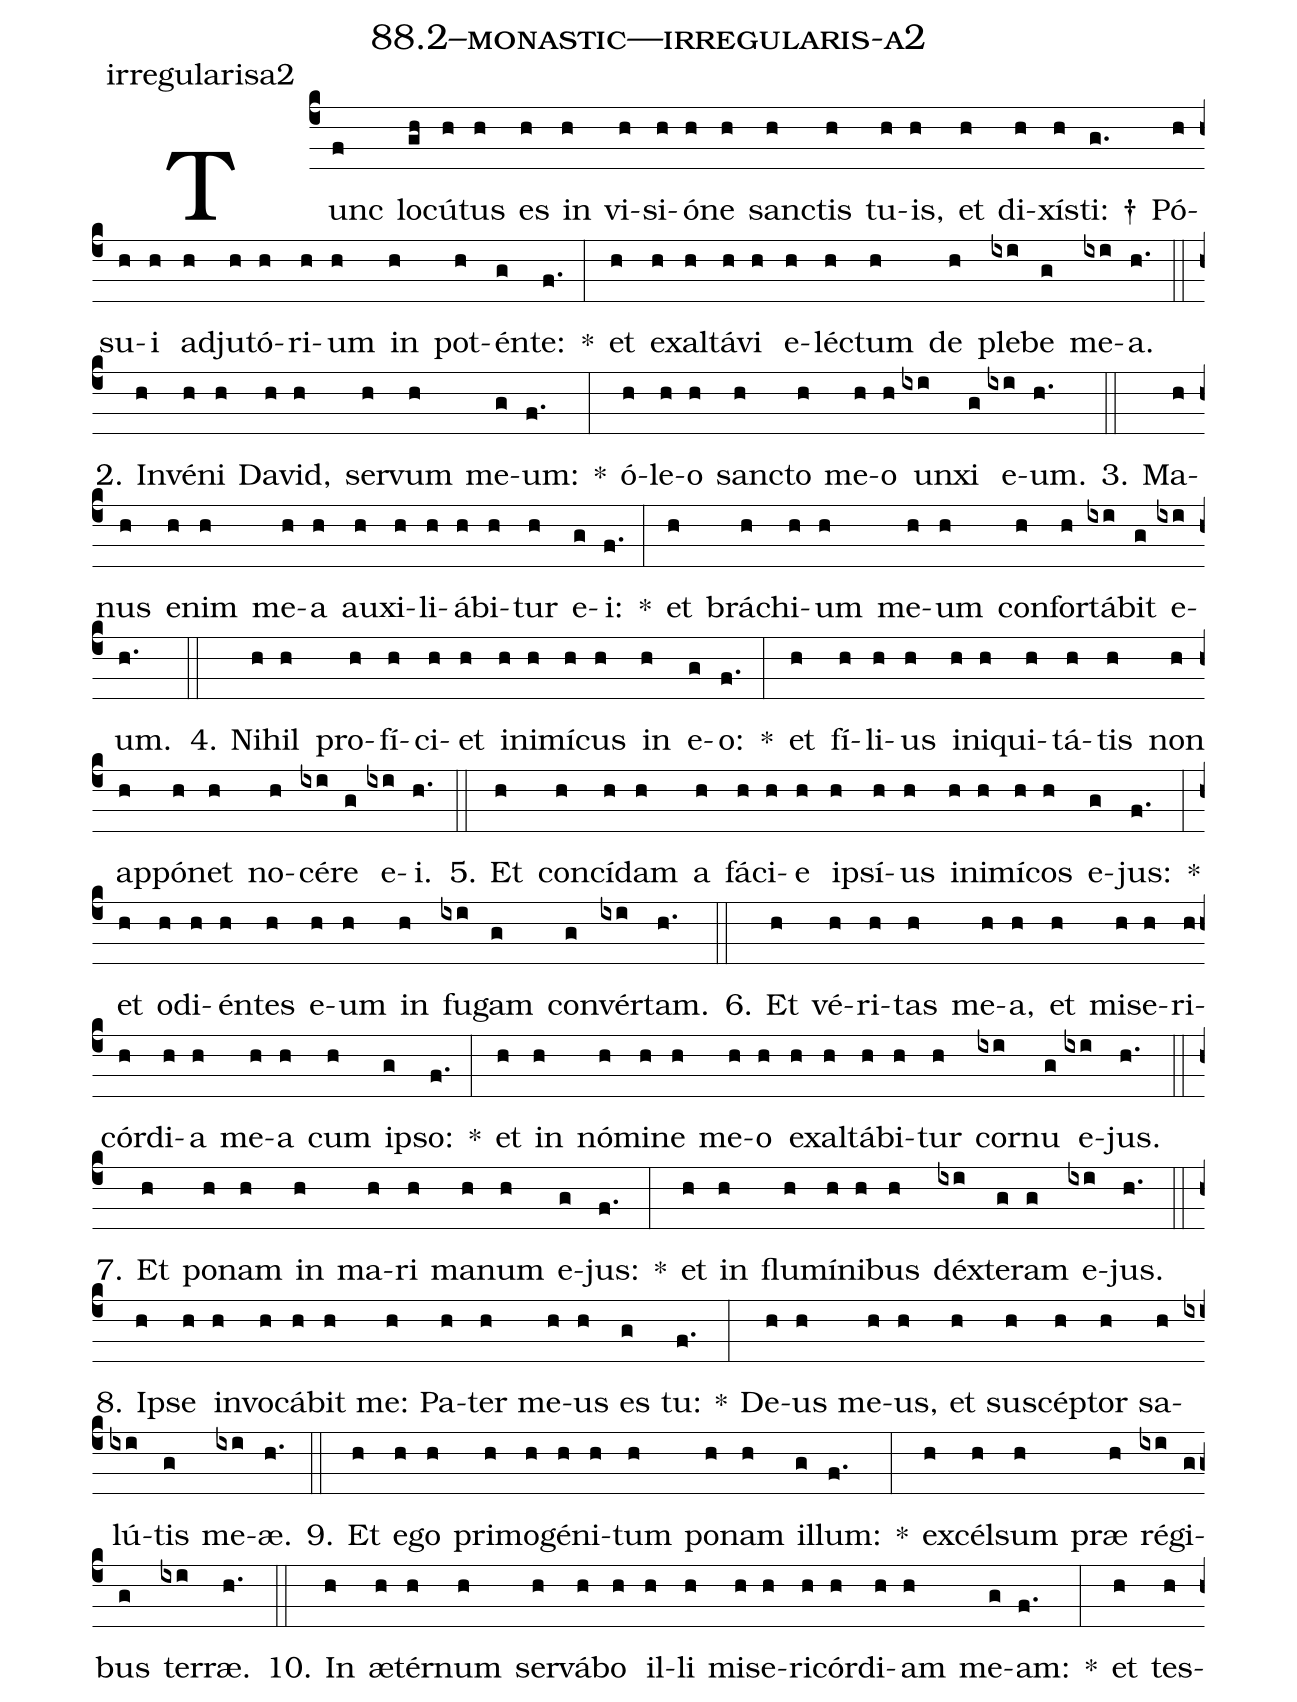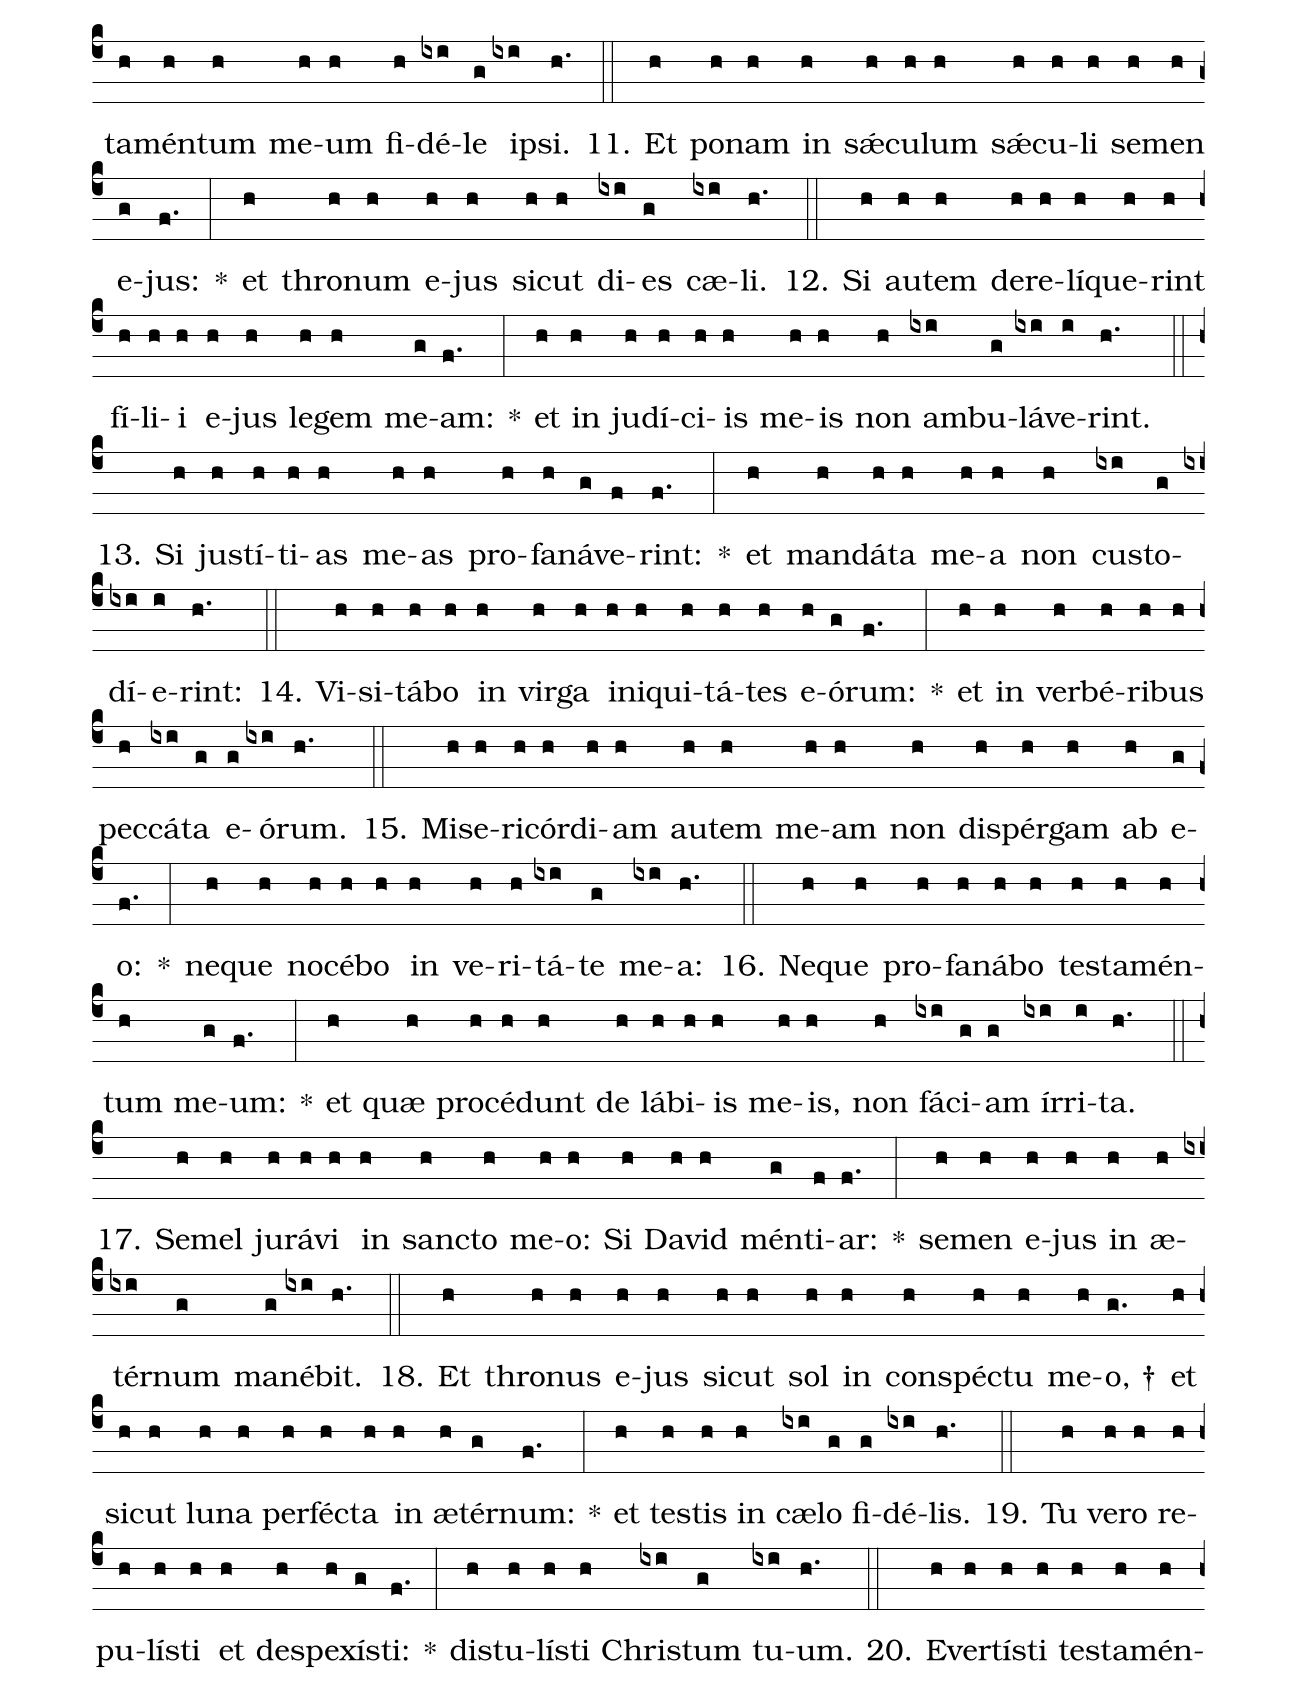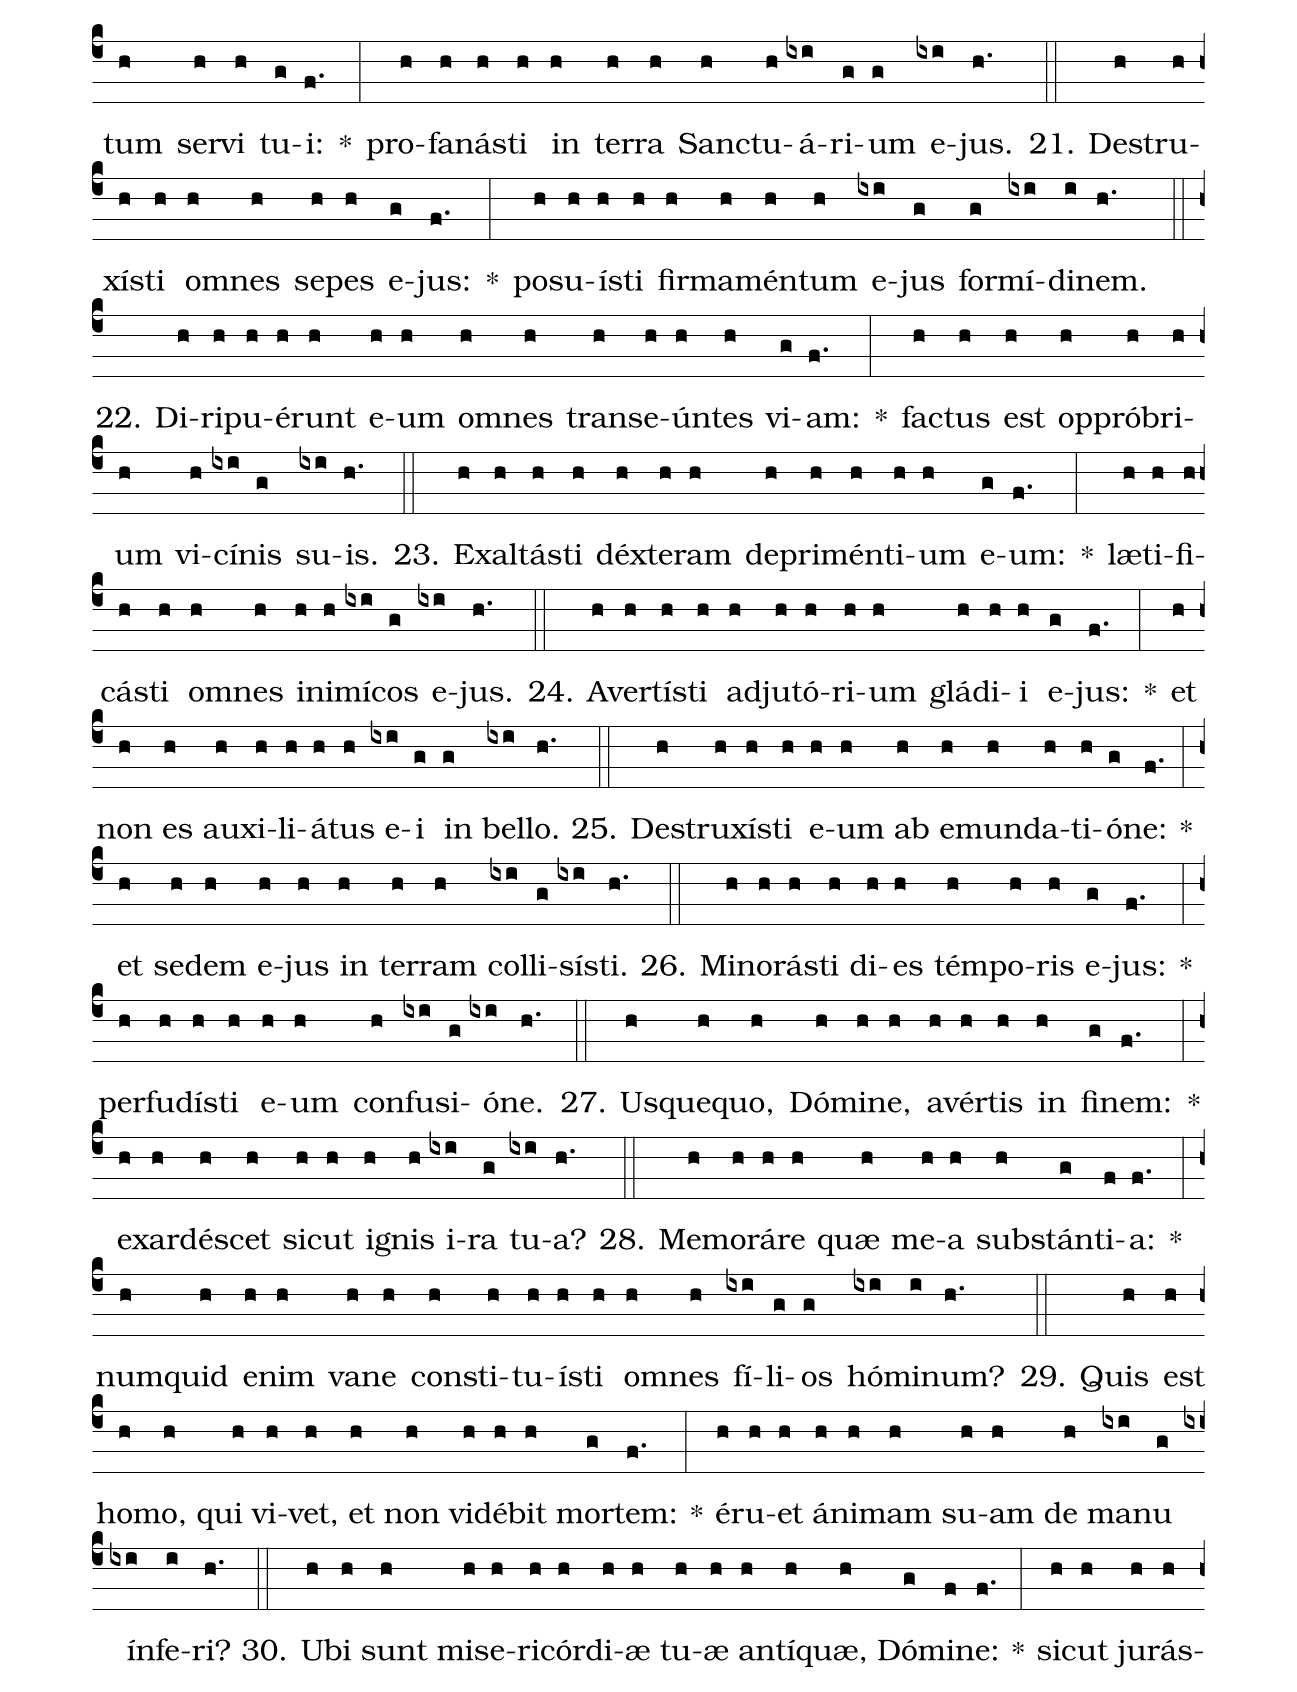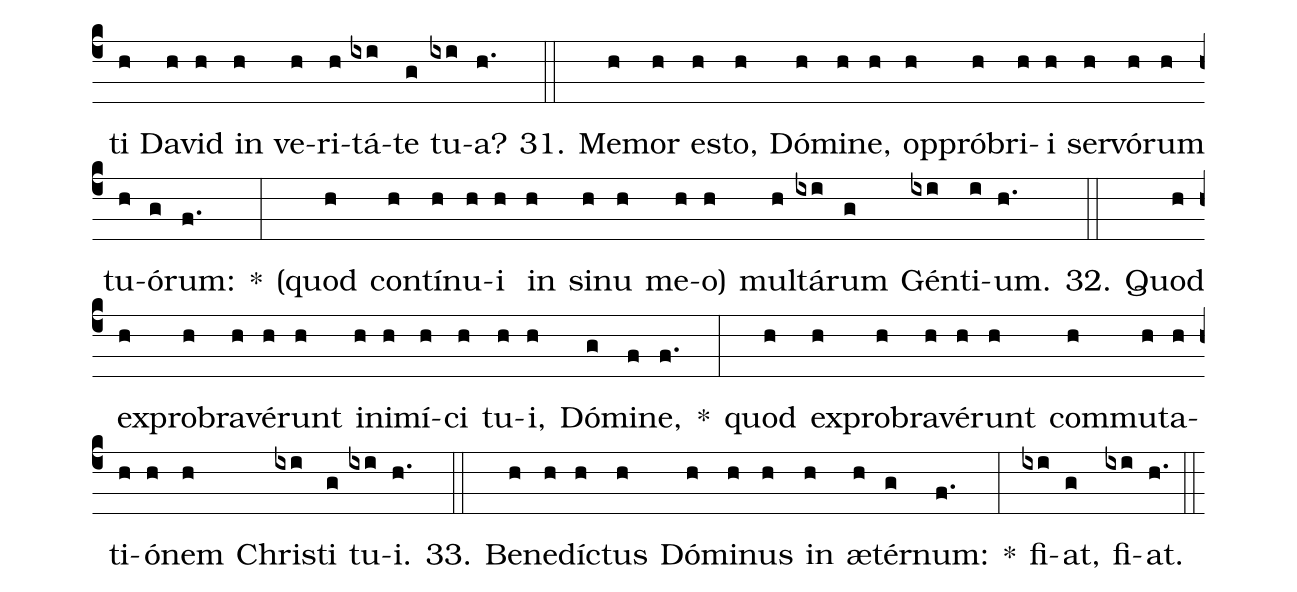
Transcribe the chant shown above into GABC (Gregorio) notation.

name: 88.2--monastic---irregularis-a2;
annotation: irregularisa2;
%%
(c4)Tunc(f) lo(gh)cú(h)tus(h) es(h) in(h) vi(h)si(h)ó(h)ne(h) sanc(h)tis(h) tu(h)is,(h) et(h) di(h)xís(h)ti: †(g.) Pó(h)su(h)i(h) ad(h)ju(h)tó(h)ri(h)um(h) in(h) pot(h)én(g)te:(f.) *(:) et(h) ex(h)al(h)tá(h)vi(h) e(h)léc(h)tum(h) de(h) ple(ixi)be(g) me(ixi)a.(h.) (::)
2. In(h)vé(h)ni(h) Da(h)vid,(h) ser(h)vum(h) me(g)um:(f.) *(:) ó(h)le(h)o(h) sanc(h)to(h) me(h)o(h) un(ixi)xi(g) e(ixi)um.(h.) (::)
3. Ma(h)nus(h) e(h)nim(h) me(h)a(h) au(h)xi(h)li(h)á(h)bi(h)tur(h) e(g)i:(f.) *(:) et(h) brá(h)chi(h)um(h) me(h)um(h) con(h)for(h)tá(ixi)bit(g) e(ixi)um.(h.) (::)
4. Ni(h)hil(h) pro(h)fí(h)ci(h)et(h) in(h)i(h)mí(h)cus(h) in(h) e(g)o:(f.) *(:) et(h) fí(h)li(h)us(h) in(h)i(h)qui(h)tá(h)tis(h) non(h) ap(h)pó(h)net(h) no(h)cé(ixi)re(g) e(ixi)i.(h.) (::)
5. Et(h) con(h)cí(h)dam(h) a(h) fá(h)ci(h)e(h) ip(h)sí(h)us(h) in(h)i(h)mí(h)cos(h) e(g)jus:(f.) *(:) et(h) o(h)di(h)én(h)tes(h) e(h)um(h) in(h) fu(ixi)gam(g) con(g)vér(ixi)tam.(h.) (::)
6. Et(h) vé(h)ri(h)tas(h) me(h)a,(h) et(h) mi(h)se(h)ri(h)cór(h)di(h)a(h) me(h)a(h) cum(h) ip(g)so:(f.) *(:) et(h) in(h) nó(h)mi(h)ne(h) me(h)o(h) ex(h)al(h)tá(h)bi(h)tur(h) cor(ixi)nu(g) e(ixi)jus.(h.) (::)
7. Et(h) po(h)nam(h) in(h) ma(h)ri(h) ma(h)num(h) e(g)jus:(f.) *(:) et(h) in(h) flu(h)mí(h)ni(h)bus(h) déx(ixi)te(g)ram(g) e(ixi)jus.(h.) (::)
8. Ip(h)se(h) in(h)vo(h)cá(h)bit(h) me:(h) Pa(h)ter(h) me(h)us(h) es(g) tu:(f.) *(:) De(h)us(h) me(h)us,(h) et(h) su(h)scép(h)tor(h) sa(h)lú(ixi)tis(g) me(ixi)æ.(h.) (::)
9. Et(h) e(h)go(h) pri(h)mo(h)gé(h)ni(h)tum(h) po(h)nam(h) il(g)lum:(f.) *(:) ex(h)cél(h)sum(h) præ(h) ré(ixi)gi(g)bus(g) ter(ixi)ræ.(h.) (::)
10. In(h) æ(h)tér(h)num(h) ser(h)vá(h)bo(h) il(h)li(h) mi(h)se(h)ri(h)cór(h)di(h)am(h) me(g)am:(f.) *(:) et(h) tes(h)ta(h)mén(h)tum(h) me(h)um(h) fi(h)dé(ixi)le(g) ip(ixi)si.(h.) (::)
11. Et(h) po(h)nam(h) in(h) sǽ(h)cu(h)lum(h) sǽ(h)cu(h)li(h) se(h)men(h) e(g)jus:(f.) *(:) et(h) thro(h)num(h) e(h)jus(h) sic(h)ut(h) di(ixi)es(g) cæ(ixi)li.(h.) (::)
12. Si(h) au(h)tem(h) de(h)re(h)lí(h)que(h)rint(h) fí(h)li(h)i(h) e(h)jus(h) le(h)gem(h) me(g)am:(f.) *(:) et(h) in(h) ju(h)dí(h)ci(h)is(h) me(h)is(h) non(h) am(ixi)bu(g)lá(ixi)ve(i)rint.(h.) (::)
13. Si(h) jus(h)tí(h)ti(h)as(h) me(h)as(h) pro(h)fa(h)ná(g)ve(f)rint:(f.) *(:) et(h) man(h)dá(h)ta(h) me(h)a(h) non(h) cus(ixi)to(g)dí(ixi)e(i)rint:(h.) (::)
14. Vi(h)si(h)tá(h)bo(h) in(h) vir(h)ga(h) in(h)i(h)qui(h)tá(h)tes(h) e(h)ó(g)rum:(f.) *(:) et(h) in(h) ver(h)bé(h)ri(h)bus(h) pec(h)cá(ixi)ta(g) e(g)ó(ixi)rum.(h.) (::)
15. Mi(h)se(h)ri(h)cór(h)di(h)am(h) au(h)tem(h) me(h)am(h) non(h) di(h)spér(h)gam(h) ab(h) e(g)o:(f.) *(:) ne(h)que(h) no(h)cé(h)bo(h) in(h) ve(h)ri(h)tá(ixi)te(g) me(ixi)a:(h.) (::)
16. Ne(h)que(h) pro(h)fa(h)ná(h)bo(h) tes(h)ta(h)mén(h)tum(h) me(g)um:(f.) *(:) et(h) quæ(h) pro(h)cé(h)dunt(h) de(h) lá(h)bi(h)is(h) me(h)is,(h) non(h) fá(ixi)ci(g)am(g) ír(ixi)ri(i)ta.(h.) (::)
17. Se(h)mel(h) ju(h)rá(h)vi(h) in(h) sanc(h)to(h) me(h)o:(h) Si(h) Da(h)vid(h) mén(g)ti(f)ar:(f.) *(:) se(h)men(h) e(h)jus(h) in(h) æ(h)tér(ixi)num(g) ma(g)né(ixi)bit.(h.) (::)
18. Et(h) thro(h)nus(h) e(h)jus(h) sic(h)ut(h) sol(h) in(h) con(h)spéc(h)tu(h) me(h)o, †(g.) et(h) sic(h)ut(h) lu(h)na(h) per(h)féc(h)ta(h) in(h) æ(h)tér(g)num:(f.) *(:) et(h) tes(h)tis(h) in(h) cæ(ixi)lo(g) fi(g)dé(ixi)lis.(h.) (::)
19. Tu(h) ve(h)ro(h) re(h)pu(h)lís(h)ti(h) et(h) de(h)spe(h)xís(g)ti:(f.) *(:) dis(h)tu(h)lís(h)ti(h) Chris(ixi)tum(g) tu(ixi)um.(h.) (::)
20. E(h)ver(h)tís(h)ti(h) tes(h)ta(h)mén(h)tum(h) ser(h)vi(h) tu(g)i:(f.) *(:) pro(h)fa(h)nás(h)ti(h) in(h) ter(h)ra(h) Sanc(h)tu(h)á(ixi)ri(g)um(g) e(ixi)jus.(h.) (::)
21. De(h)stru(h)xís(h)ti(h) om(h)nes(h) se(h)pes(h) e(g)jus:(f.) *(:) po(h)su(h)ís(h)ti(h) fir(h)ma(h)mén(h)tum(h) e(ixi)jus(g) for(g)mí(ixi)di(i)nem.(h.) (::)
22. Di(h)ri(h)pu(h)é(h)runt(h) e(h)um(h) om(h)nes(h) trans(h)e(h)ún(h)tes(h) vi(g)am:(f.) *(:) fac(h)tus(h) est(h) op(h)pró(h)bri(h)um(h) vi(h)cí(ixi)nis(g) su(ixi)is.(h.) (::)
23. Ex(h)al(h)tás(h)ti(h) déx(h)te(h)ram(h) de(h)pri(h)mén(h)ti(h)um(h) e(g)um:(f.) *(:) læ(h)ti(h)fi(h)cás(h)ti(h) om(h)nes(h) in(h)i(h)mí(ixi)cos(g) e(ixi)jus.(h.) (::)
24. A(h)ver(h)tís(h)ti(h) ad(h)ju(h)tó(h)ri(h)um(h) glá(h)di(h)i(h) e(g)jus:(f.) *(:) et(h) non(h) es(h) au(h)xi(h)li(h)á(h)tus(h) e(ixi)i(g) in(g) bel(ixi)lo.(h.) (::)
25. De(h)stru(h)xís(h)ti(h) e(h)um(h) ab(h) e(h)mun(h)da(h)ti(h)ó(g)ne:(f.) *(:) et(h) se(h)dem(h) e(h)jus(h) in(h) ter(h)ram(h) col(ixi)li(g)sís(ixi)ti.(h.) (::)
26. Mi(h)no(h)rás(h)ti(h) di(h)es(h) tém(h)po(h)ris(h) e(g)jus:(f.) *(:) per(h)fu(h)dís(h)ti(h) e(h)um(h) con(h)fu(ixi)si(g)ó(ixi)ne.(h.) (::)
27. Us(h)que(h)quo,(h) Dó(h)mi(h)ne,(h) a(h)vér(h)tis(h) in(h) fi(g)nem:(f.) *(:) ex(h)ar(h)dé(h)scet(h) sic(h)ut(h) i(h)gnis(h) i(ixi)ra(g) tu(ixi)a?(h.) (::)
28. Me(h)mo(h)rá(h)re(h) quæ(h) me(h)a(h) sub(h)stán(g)ti(f)a:(f.) *(:) num(h)quid(h) e(h)nim(h) va(h)ne(h) con(h)sti(h)tu(h)ís(h)ti(h) om(h)nes(h) fí(ixi)li(g)os(g) hó(ixi)mi(i)num?(h.) (::)
29. Quis(h) est(h) ho(h)mo,(h) qui(h) vi(h)vet,(h) et(h) non(h) vi(h)dé(h)bit(h) mor(g)tem:(f.) *(:) é(h)ru(h)et(h) á(h)ni(h)mam(h) su(h)am(h) de(h) ma(ixi)nu(g) ín(ixi)fe(i)ri?(h.) (::)
30. U(h)bi(h) sunt(h) mi(h)se(h)ri(h)cór(h)di(h)æ(h) tu(h)æ(h) an(h)tí(h)quæ,(h) Dó(g)mi(f)ne:(f.) *(:) sic(h)ut(h) ju(h)rás(h)ti(h) Da(h)vid(h) in(h) ve(h)ri(h)tá(ixi)te(g) tu(ixi)a?(h.) (::)
31. Me(h)mor(h) es(h)to,(h) Dó(h)mi(h)ne,(h) op(h)pró(h)bri(h)i(h) ser(h)vó(h)rum(h) tu(h)ó(g)rum:(f.) *(:) <v>(</v>quod(h) con(h)tí(h)nu(h)i(h) in(h) si(h)nu(h) me(h)o)(h) mul(h)tá(ixi)rum(g) Gén(ixi)ti(i)um.(h.) (::)
32. Quod(h) ex(h)pro(h)bra(h)vé(h)runt(h) in(h)i(h)mí(h)ci(h) tu(h)i,(h) Dó(g)mi(f)ne,(f.) *(:) quod(h) ex(h)pro(h)bra(h)vé(h)runt(h) com(h)mu(h)ta(h)ti(h)ó(h)nem(h) Chris(ixi)ti(g) tu(ixi)i.(h.) (::)
33. Be(h)ne(h)díc(h)tus(h) Dó(h)mi(h)nus(h) in(h) æ(h)tér(g)num:(f.) *(:) fi(ixi)at,(g) fi(ixi)at.(h.) (::)
